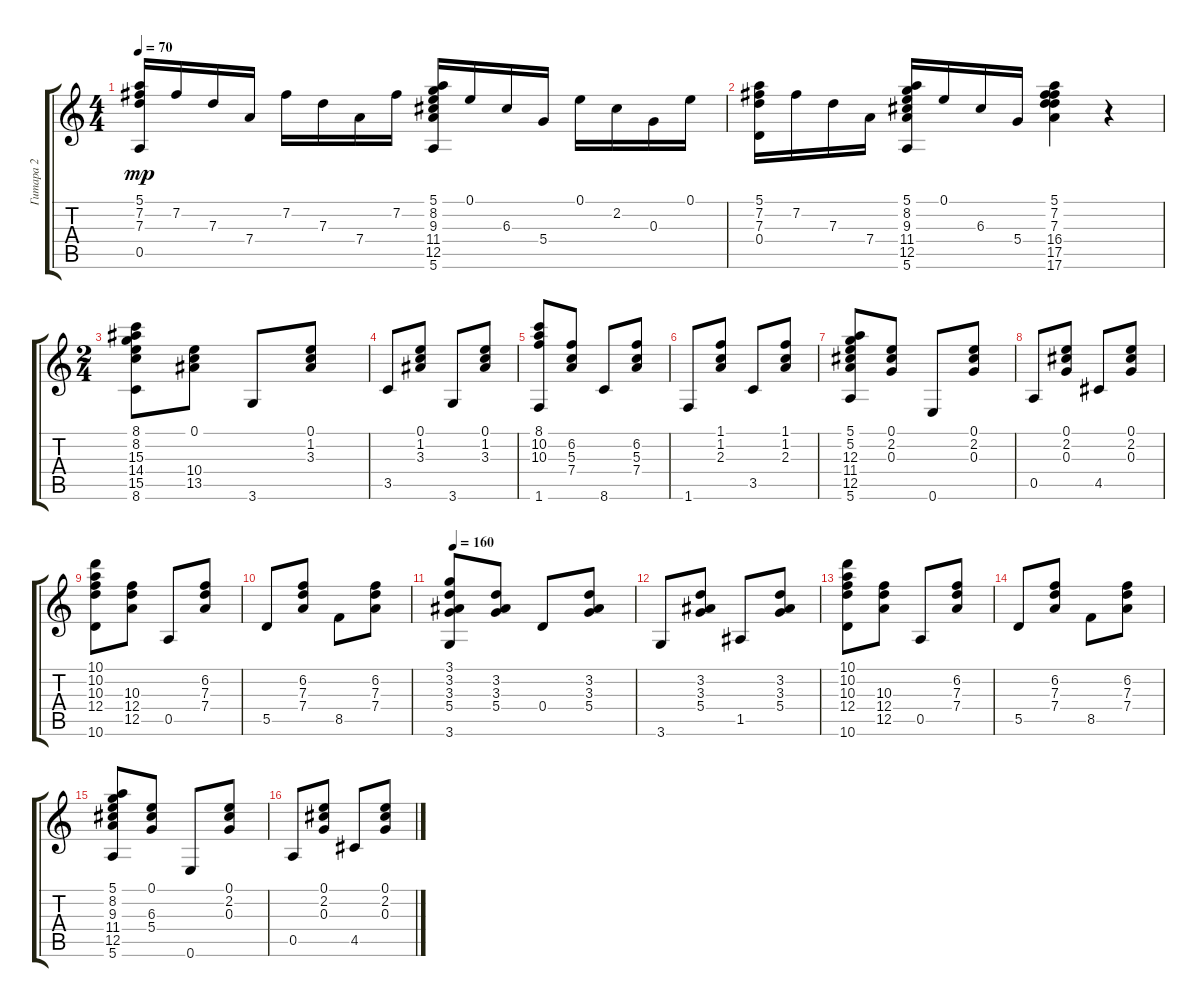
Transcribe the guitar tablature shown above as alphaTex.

\track ("Гитара 2" "Гитара 2") {instrument acousticguitarnylon}
\staff {score tabs}
\tuning (E4 B3 G3 D3 A2 E2) {hide}
\ts (4 4)
\tempo 70
\clef g2
\ks c
(5.1 7.2 7.3 0.5).16{dy mp} 7.2.16 7.3.16 7.4.16 7.2.16 7.3.16 7.4.16 7.2.16 (5.1 8.2 9.3 11.4 12.5 5.6).16 0.1.16 6.3.16 5.4.16 0.1.16 2.2.16 0.3.16 0.1.16 |
(5.1 7.2 7.3 0.4).16 7.2.16 7.3.16 7.4.16 (5.1 8.2 9.3 11.4 12.5 5.6).16 0.1.16 6.3.16 5.4.16 (5.1 7.2 7.3 16.4 17.5 17.6).4 r.4 |
\ts (2 4)
(8.1 8.2 15.3 14.4 15.5 8.6).8 (0.1 10.4 13.5).8 3.6.8 (0.1 1.2 3.3).8 |
3.5.8 (0.1 1.2 3.3).8 3.6.8 (0.1 1.2 3.3).8 |
(8.1 10.2 10.3 1.6).8 (6.2 5.3 7.4).8 8.6.8 (6.2 5.3 7.4).8 |
1.6.8 (1.1 1.2 2.3).8 3.5.8 (1.1 1.2 2.3).8 |
(5.1 5.2 12.3 11.4 12.5 5.6).8 (0.1 2.2 0.3).8 0.6.8 (0.1 2.2 0.3).8 |
0.5.8 (0.1 2.2 0.3).8 4.5.8 (0.1 2.2 0.3).8 |
(10.1 10.2 10.3 12.4 10.6).8 (10.3 12.4 12.5).8 0.5.8 (6.2 7.3 7.4).8 |
5.5.8 (6.2 7.3 7.4).8 8.5.8 (6.2 7.3 7.4).8 |
\tempo 160
(3.1 3.2 3.3 5.4 3.6).8 (3.2 3.3 5.4).8 0.4.8 (3.2 3.3 5.4).8 |
3.6.8 (3.2 3.3 5.4).8 1.5.8 (3.2 3.3 5.4).8 |
(10.1 10.2 10.3 12.4 10.6).8 (10.3 12.4 12.5).8 0.5.8 (6.2 7.3 7.4).8 |
5.5.8 (6.2 7.3 7.4).8 8.5.8 (6.2 7.3 7.4).8 |
(5.1 8.2 9.3 11.4 12.5 5.6).8 (0.1 6.3 5.4).8 0.6.8 (0.1 2.2 0.3).8 |
0.5.8 (0.1 2.2 0.3).8 4.5.8 (0.1 2.2 0.3).8
